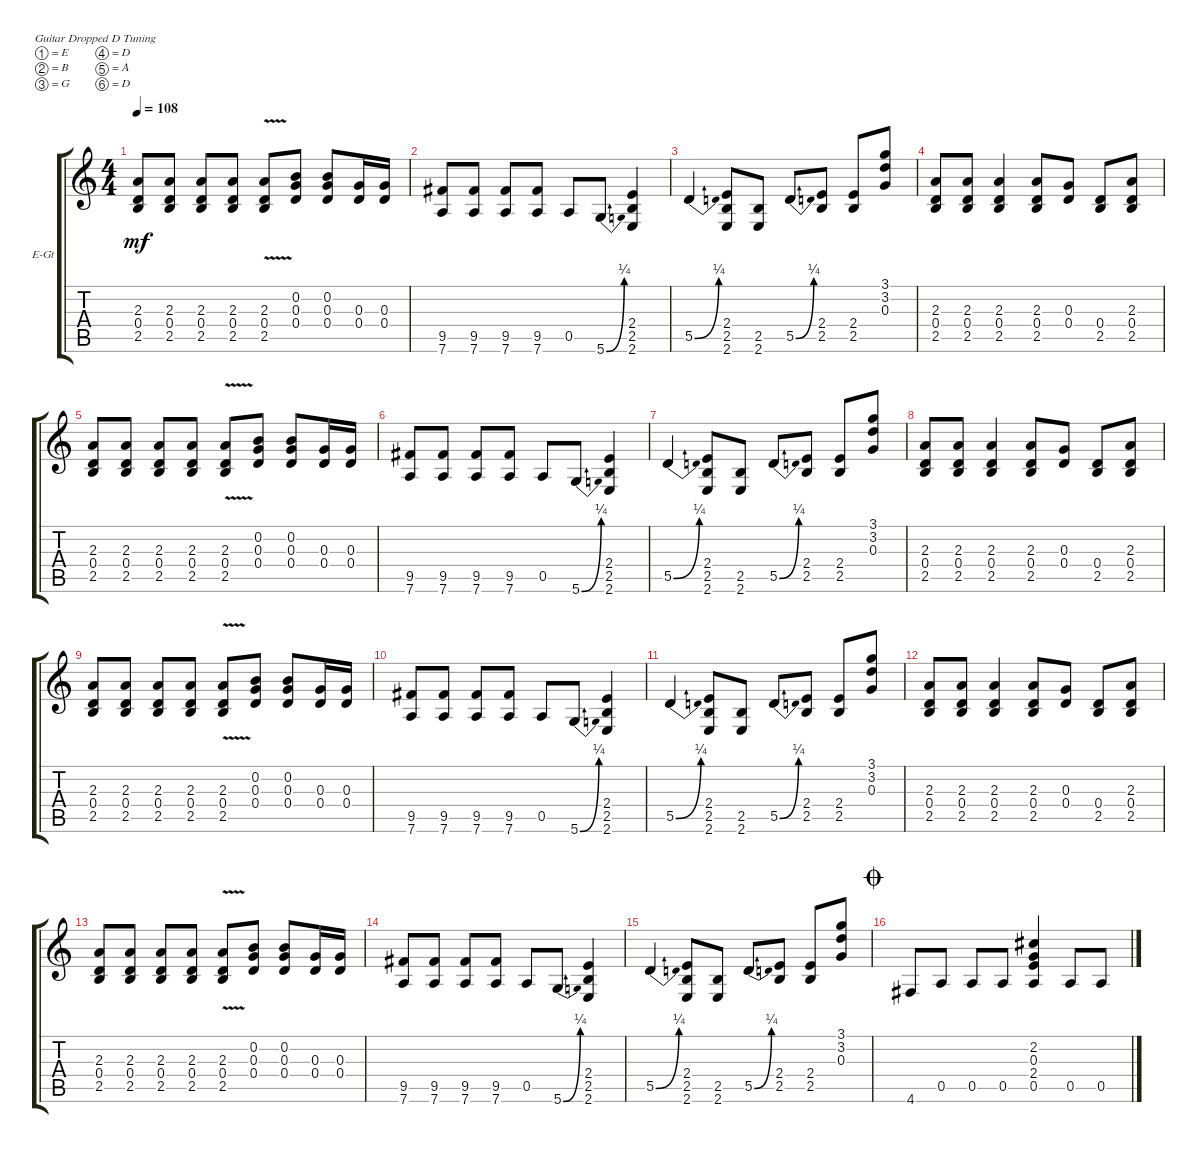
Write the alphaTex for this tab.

\defaultSystemsLayout 4
\bracketExtendMode groupsimilarinstruments
\firstSystemTrackNameOrientation horizontal
\otherSystemsTrackNameOrientation horizontal
\track ("Gtr. 2 (dist.)" "E-Gt") {instrument distortionguitar}
\staff {score tabs}
\tuning (E4 B3 G3 D3 A2 D2)
\ts (4 4)
\tempo 108
\clef g2
\ks c
(2.3 0.4 2.5).8{dy mf} (2.3 0.4 2.5).8 (2.3 0.4 2.5).8 (2.3 0.4 2.5).8 (2.3{v} 0.4{v} 2.5{v}).8 (0.4 0.3 0.2).8 (0.4 0.3 0.2).8 (0.4 0.3).16 (0.4 0.3).16 |
(9.5 7.6).8 (9.5 7.6).8 (9.5 7.6).8 (9.5 7.6).8 0.5.8 5.6{be (bend 0 0 14.399999999999999 1)}.8 (2.6 2.5 2.4).4 |
5.5{be (bend 0 0 15 1)}.4 (2.6 2.5 2.4).8 (2.5 2.6).8 5.5{be (bend 0 0 15 1)}.8 (2.5 2.4).8 (2.5 2.4).8 (3.2 3.1 0.3).8 |
(2.3 0.4 2.5).8 (2.5 2.3 0.4).8 (2.5 0.4 2.3).4 (2.3 0.4 2.5).8 (0.4 0.3).8 (2.5 0.4).8 (2.3 0.4 2.5).8 |
(2.3 0.4 2.5).8 (2.3 0.4 2.5).8 (2.3 0.4 2.5).8 (2.3 0.4 2.5).8 (2.3{v} 0.4{v} 2.5{v}).8 (0.4 0.3 0.2).8 (0.4 0.3 0.2).8 (0.4 0.3).16 (0.4 0.3).16 |
(9.5 7.6).8 (9.5 7.6).8 (9.5 7.6).8 (9.5 7.6).8 0.5.8 5.6{be (bend 0 0 14.399999999999999 1)}.8 (2.6 2.5 2.4).4 |
5.5{be (bend 0 0 15 1)}.4 (2.6 2.5 2.4).8 (2.5 2.6).8 5.5{be (bend 0 0 15 1)}.8 (2.5 2.4).8 (2.5 2.4).8 (3.2 3.1 0.3).8 |
(2.3 0.4 2.5).8 (2.5 2.3 0.4).8 (2.5 0.4 2.3).4 (2.3 0.4 2.5).8 (0.4 0.3).8 (2.5 0.4).8 (2.3 0.4 2.5).8 |
(2.3 0.4 2.5).8 (2.3 0.4 2.5).8 (2.3 0.4 2.5).8 (2.3 0.4 2.5).8 (2.3{v} 0.4{v} 2.5{v}).8 (0.4 0.3 0.2).8 (0.4 0.3 0.2).8 (0.4 0.3).16 (0.4 0.3).16 |
(9.5 7.6).8 (9.5 7.6).8 (9.5 7.6).8 (9.5 7.6).8 0.5.8 5.6{be (bend 0 0 14.399999999999999 1)}.8 (2.6 2.5 2.4).4 |
5.5{be (bend 0 0 15 1)}.4 (2.6 2.5 2.4).8 (2.5 2.6).8 5.5{be (bend 0 0 15 1)}.8 (2.5 2.4).8 (2.5 2.4).8 (3.2 3.1 0.3).8 |
(2.3 0.4 2.5).8 (2.5 2.3 0.4).8 (2.5 0.4 2.3).4 (2.3 0.4 2.5).8 (0.4 0.3).8 (2.5 0.4).8 (2.3 0.4 2.5).8 |
(2.3 0.4 2.5).8 (2.3 0.4 2.5).8 (2.3 0.4 2.5).8 (2.3 0.4 2.5).8 (2.3{v} 0.4{v} 2.5{v}).8 (0.4 0.3 0.2).8 (0.4 0.3 0.2).8 (0.4 0.3).16 (0.4 0.3).16 |
(9.5 7.6).8 (9.5 7.6).8 (9.5 7.6).8 (9.5 7.6).8 0.5.8 5.6{be (bend 0 0 14.399999999999999 1)}.8 (2.6 2.5 2.4).4 |
5.5{be (bend 0 0 15 1)}.4 (2.6 2.5 2.4).8 (2.5 2.6).8 5.5{be (bend 0 0 15 1)}.8 (2.5 2.4).8 (2.5 2.4).8 (3.2 3.1 0.3).8 |
\jump coda
4.6.8 0.5.8 0.5.8 0.5.8 (0.5 2.4 0.3 2.2).4 0.5.8 0.5.8
